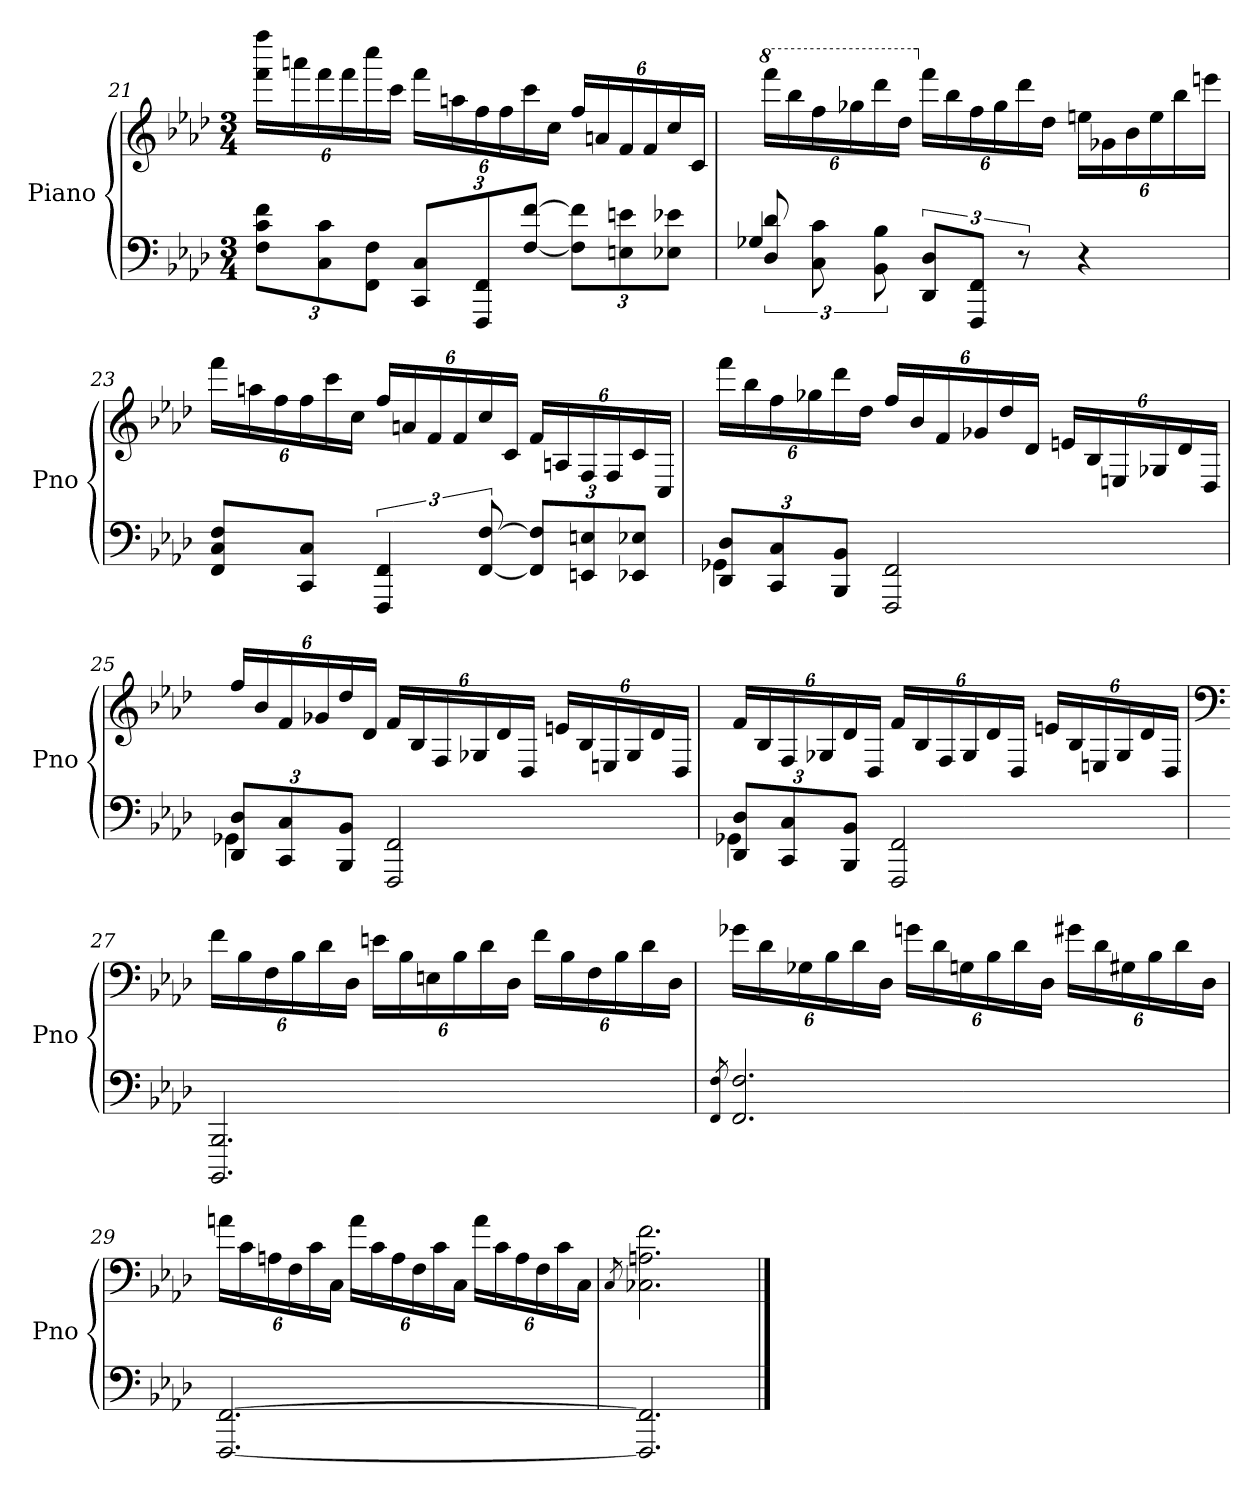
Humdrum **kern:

**kern	**kern
*part2	*part1
*staff2	*staff1
*I"Piano	*I"Piano
*I'Pno	*I'Pno
!!LO:LB:g=z
*clefF4	*clefG2
*k[b-e-a-d-]	*k[b-e-a-d-]
*M3/4	*M3/4
*Xbrackettup	*Xbrackettup
=21	=21
12F\ 12c\ 12f\L	24fff\ 24ffff\LL
.	24aaan\
12C\ 12c\	24fff\
.	24fff\
12FF\ 12F\J	24cccc\
.	24ccc\JJ
12CC/ 12C/L	24fff\LL
.	24aa\
12FFF/ 12FF/	24ff\
.	24ff\
[12F/ [12f/J	24ccc\
.	24cc\JJ
12F\] 12f\]L	24ff/LL
.	24an/
12En\ 12en\	24f/
.	24f/
12E-X\ 12e-X\J	24cc/
.	24c/JJ
=22	=22
*brackettup	*
*^	*
*	*	*8va
12D-/ 12d-/	4G-X/	24ffff\LL
.	.	24bbb-\
12C\ 12c\	.	24fff\
.	.	24ggg-X\
12BB-\ 12B-\	.	24dddd-\
.	.	24ddd-\JJ
*	*	*X8va
12DD-/ 12D-/L	2ryy	24fff\LL
.	.	24bb-\
12FFF/ 12FF/J	.	24ff\
.	.	24gg-\
12r	.	24ddd-\
.	.	24dd-\JJ
4r	.	24een\LL
.	.	24g-X\
.	.	24b-\
.	.	24ee\
.	.	24bb-\
.	.	24eeen\JJ
*v	*v	*
!!LO:LB:g=z
=23	=23
8FF/ 8C/ 8F/L	24fff\LL
.	24aan\
.	24ff\
8CC/ 8C/J	24ff\
.	24ccc\
.	24cc\JJ
6FFF/ 6FF/	24ff/LL
.	24an/
.	24f/
.	24f/
[12FF/ [12F/	24cc/
.	24c/JJ
*Xbrackettup	*
12FF/] 12F/]L	24f/LL
.	24An/
12EEn/ 12En/	24F/
.	24F/
12EE-X/ 12E-X/J	24c/
.	24C/JJ
=24	=24
*^	*
12DD-/ 12D-/L	4GG-X\	24fff\LL
.	.	24bb-\
12CC/ 12C/	.	24ff\
.	.	24gg-X\
12BBB-/ 12BB-/J	.	24ddd-\
.	.	24dd-\JJ
2FFF/ 2FF/	2ryy	24ff/LL
.	.	24b-/
.	.	24f/
.	.	24g-X/
.	.	24dd-/
.	.	24d-/JJ
.	.	24en/LL
.	.	24B-/
.	.	24En/
.	.	24G-X/
.	.	24d-/
.	.	24D-/JJ
!!LO:PB:g=z
=25	=25	=25
12DD-/ 12D-/L	4GG-X\	24ff/LL
.	.	24b-/
12CC/ 12C/	.	24f/
.	.	24g-X/
12BBB-/ 12BB-/J	.	24dd-/
.	.	24d-/JJ
2FFF/ 2FF/	2ryy	24f/LL
.	.	24B-/
.	.	24F/
.	.	24G-X/
.	.	24d-/
.	.	24D-/JJ
.	.	24en/LL
.	.	24B-/
.	.	24En/
.	.	24G-/
.	.	24d-/
.	.	24D-/JJ
=26	=26	=26
12DD-/ 12D-/L	4GG-X\	24f/LL
.	.	24B-/
12CC/ 12C/	.	24F/
.	.	24G-X/
12BBB-/ 12BB-/J	.	24d-/
.	.	24D-/JJ
2FFF/ 2FF/	2ryy	24f/LL
.	.	24B-/
.	.	24F/
.	.	24G-/
.	.	24d-/
.	.	24D-/JJ
.	.	24en/LL
.	.	24B-/
.	.	24En/
.	.	24G-/
.	.	24d-/
.	.	24D-/JJ
*v	*v	*
!!LO:LB:g=z
=27	=27
*	*clefF4
2.BBBB-/ 2.BBB-/	24f\LL
.	24B-\
.	24F\
.	24B-\
.	24d-\
.	24D-\JJ
.	24en\LL
.	24B-\
.	24En\
.	24B-\
.	24d-\
.	24D-\JJ
.	24f\LL
.	24B-\
.	24F\
.	24B-\
.	24d-\
.	24D-\JJ
=28	=28
8qFF/ 8qF/	.
2.FF/ 2.F/	24g-X\LL
.	24d-\
.	24G-X\
.	24B-\
.	24d-\
.	24D-\JJ
.	24gn\LL
.	24d-\
.	24Gn\
.	24B-\
.	24d-\
.	24D-\JJ
.	24g#X\LL
.	24d-\
.	24G#X\
.	24B-\
.	24d-\
.	24D-\JJ
!!LO:LB:g=z
=29	=29
[2.FFF/ [2.FF/	24an\LL
.	24c\
.	24An\
.	24F\
.	24c\
.	24C\JJ
.	24a\LL
.	24c\
.	24A\
.	24F\
.	24c\
.	24C\JJ
.	24a\LL
.	24c\
.	24A\
.	24F\
.	24c\
.	24C\JJ
=30	=30
.	8qC/
2.FFF/] 2.FF/]	2.C-X\ 2.An\ 2.f\
==	==
*-	*-
